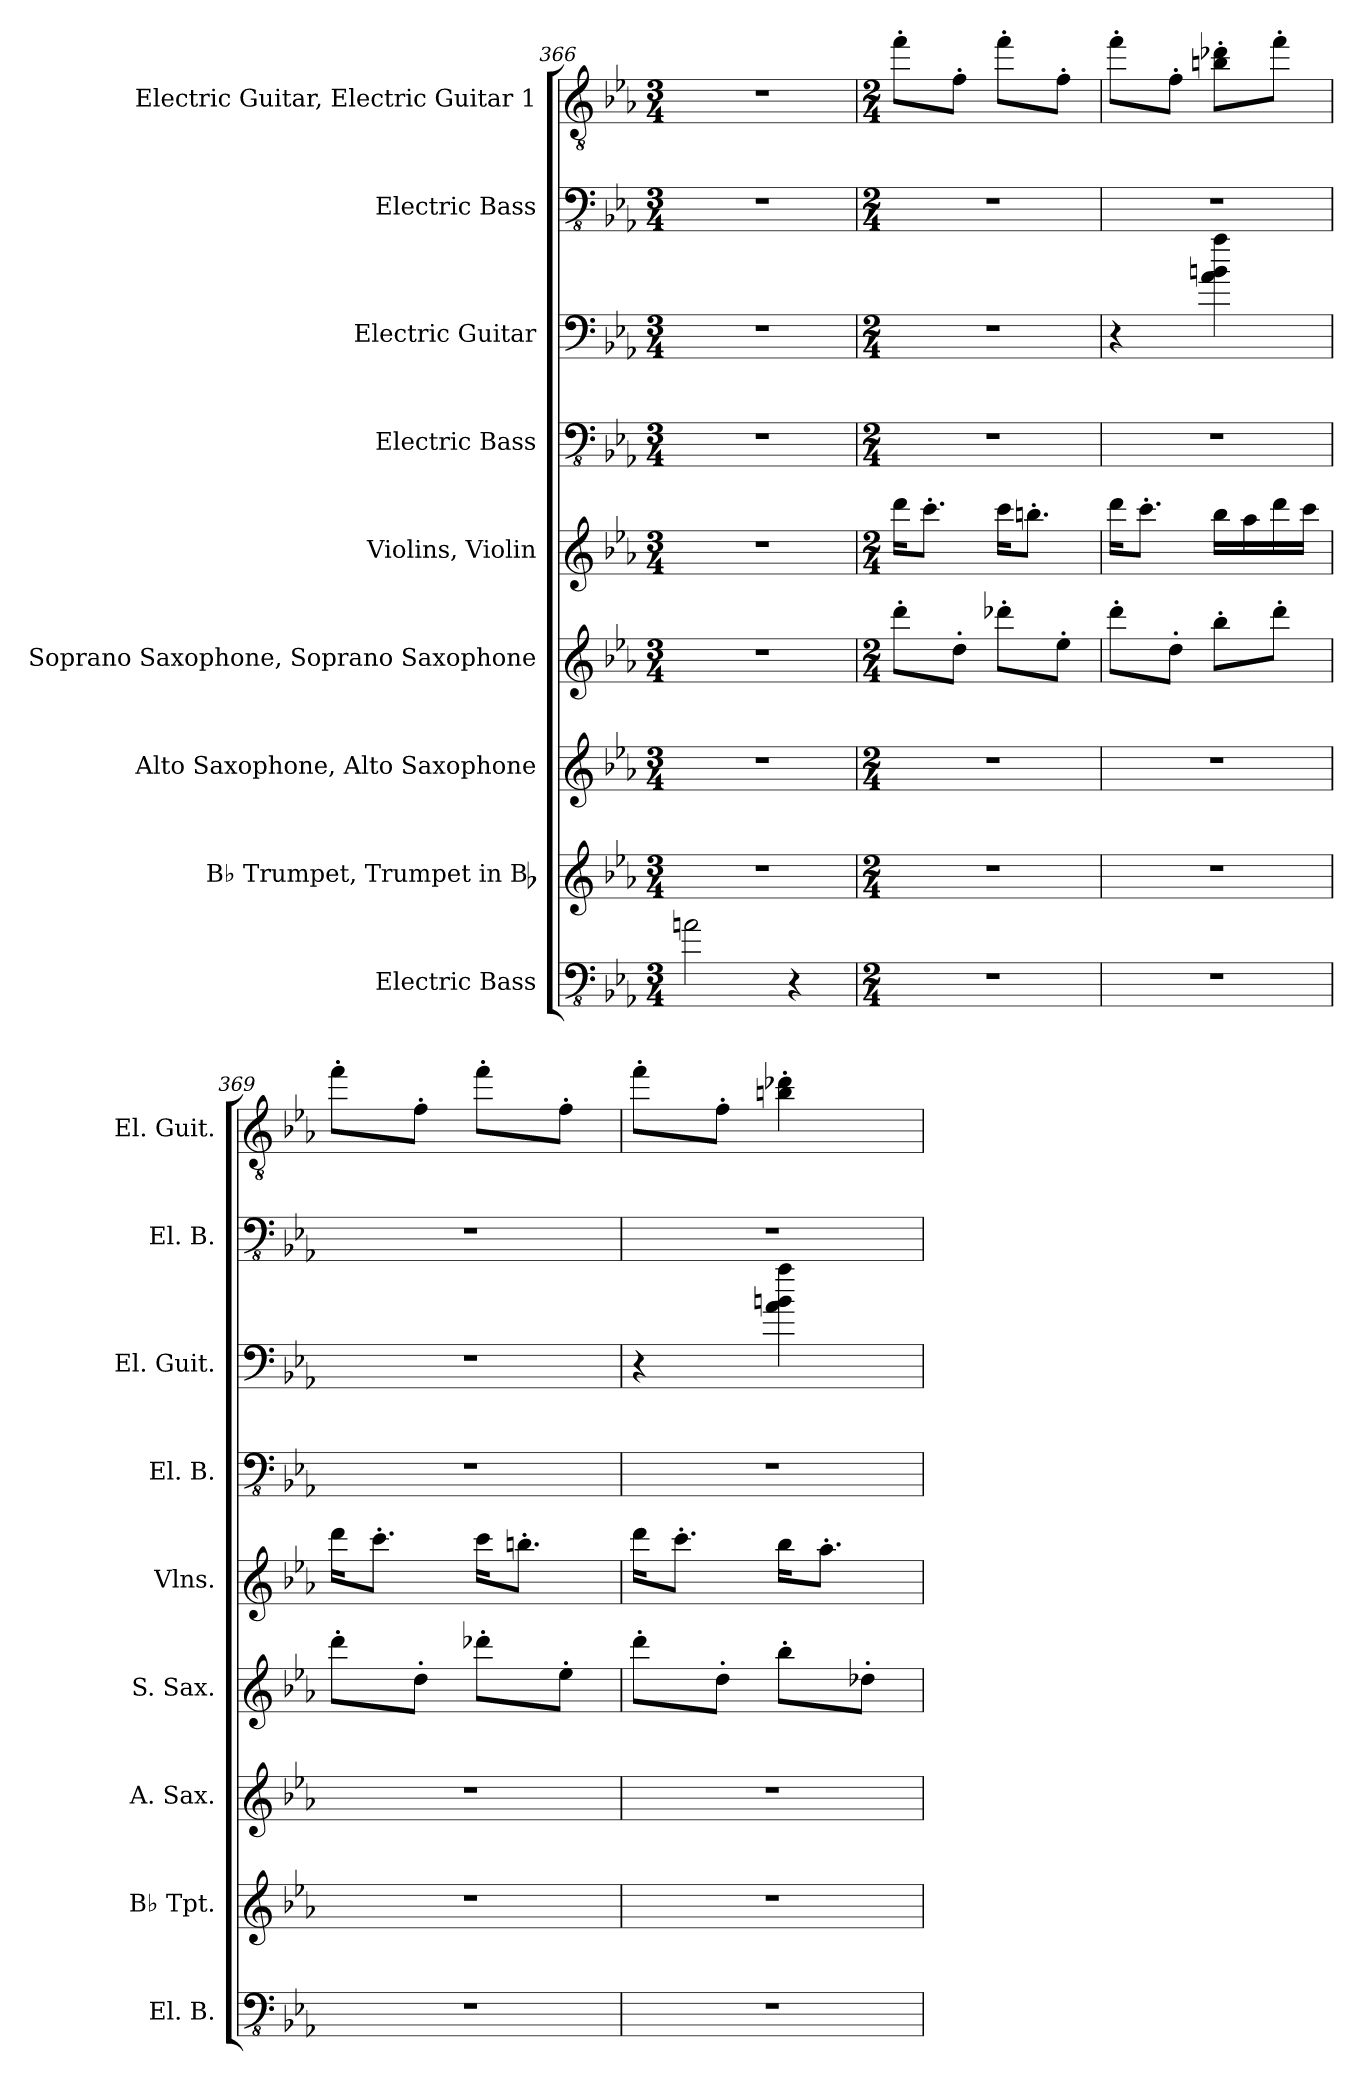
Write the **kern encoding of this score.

**kern	**kern	**kern	**kern	**kern	**kern	**kern	**kern	**kern
*part9	*part8	*part7	*part6	*part5	*part4	*part3	*part2	*part1
*staff9	*staff8	*staff7	*staff6	*staff5	*staff4	*staff3	*staff2	*staff1
*I"Electric Bass	*I"B♭ Trumpet, Trumpet in Bb	*I"Alto Saxophone, Alto Saxophone	*I"Soprano Saxophone, Soprano Saxophone	*I"Violins, Violin	*I"Electric Bass	*I"Electric Guitar	*I"Electric Bass	*I"Electric Guitar, Electric Guitar 1
*I'El. B.	*I'B♭ Tpt.	*I'A. Sax.	*I'S. Sax.	*I'Vlns.	*I'El. B.	*I'El. Guit.	*I'El. B.	*I'El. Guit.
*clefFv4	*clefG2	*clefG2	*clefG2	*clefG2	*clefFv4	*clefF4	*clefFv4	*clefGv2
*	*ITrd1c2	*ITrd5c9	*ITrd1c2	*	*	*	*	*
*k[b-e-a-]	*k[b-e-a-d-g-]	*k[b-e-a-d-g-c-]	*k[b-e-a-d-g-]	*k[b-e-a-]	*k[b-e-a-]	*k[b-e-a-]	*k[b-e-a-]	*k[b-e-a-]
*M3/4	*M3/4	*M3/4	*M3/4	*M3/4	*M3/4	*M3/4	*M3/4	*M3/4
=366	=366	=366	=366	=366	=366	=366	=366	=366
2An\	2.r	2.r	2.r	2.r	2.r	2.r	2.r	2.r
4r	.	.	.	.	.	.	.	.
=367	=367	=367	=367	=367	=367	=367	=367	=367
*M2/4	*M2/4	*M2/4	*M2/4	*M2/4	*M2/4	*M2/4	*M2/4	*M2/4
2r	2r	2r	8ccc'\L	16ddd\KL	2r	2r	2r	8ff'\L
.	.	.	.	8.ccc'\J	.	.	.	.
.	.	.	8cc'\J	.	.	.	.	8f'\J
.	.	.	8ccc-X'\L	16ccc\KL	.	.	.	8ff'\L
.	.	.	.	8.bbn'\J	.	.	.	.
.	.	.	8dd-'\J	.	.	.	.	8f'\J
=368	=368	=368	=368	=368	=368	=368	=368	=368
2r	2r	2r	8ccc'\L	16ddd\KL	2r	4r	2r	8ff'\L
.	.	.	.	8.ccc'\J	.	.	.	.
.	.	.	8cc'\J	.	.	.	.	8f'\J
.	.	.	8aa-'\L	16bb-\LL	.	4a-\ 4bn\ 4aa-\	.	8bn\' 8dd-X\'L
.	.	.	.	16aa-\	.	.	.	.
.	.	.	8ccc'\J	16ddd\	.	.	.	8ff'\J
.	.	.	.	16ccc\JJ	.	.	.	.
!!LO:PB:g=z
=369	=369	=369	=369	=369	=369	=369	=369	=369
2r	2r	2r	8ccc'\L	16ddd\KL	2r	2r	2r	8ff'\L
.	.	.	.	8.ccc'\J	.	.	.	.
.	.	.	8cc'\J	.	.	.	.	8f'\J
.	.	.	8ccc-X'\L	16ccc\KL	.	.	.	8ff'\L
.	.	.	.	8.bbn'\J	.	.	.	.
.	.	.	8dd-'\J	.	.	.	.	8f'\J
=370	=370	=370	=370	=370	=370	=370	=370	=370
2r	2r	2r	8ccc'\L	16ddd\KL	2r	4r	2r	8ff'\L
.	.	.	.	8.ccc'\J	.	.	.	.
.	.	.	8cc'\J	.	.	.	.	8f'\J
.	.	.	8aa-'\L	16bb-\KL	.	4a-\ 4bn\ 4aa-\	.	4bn\' 4dd-X\'
.	.	.	.	8.aa-'\J	.	.	.	.
.	.	.	8cc-X'\J	.	.	.	.	.
=	=	=	=	=	=	=	=	=
*-	*-	*-	*-	*-	*-	*-	*-	*-
